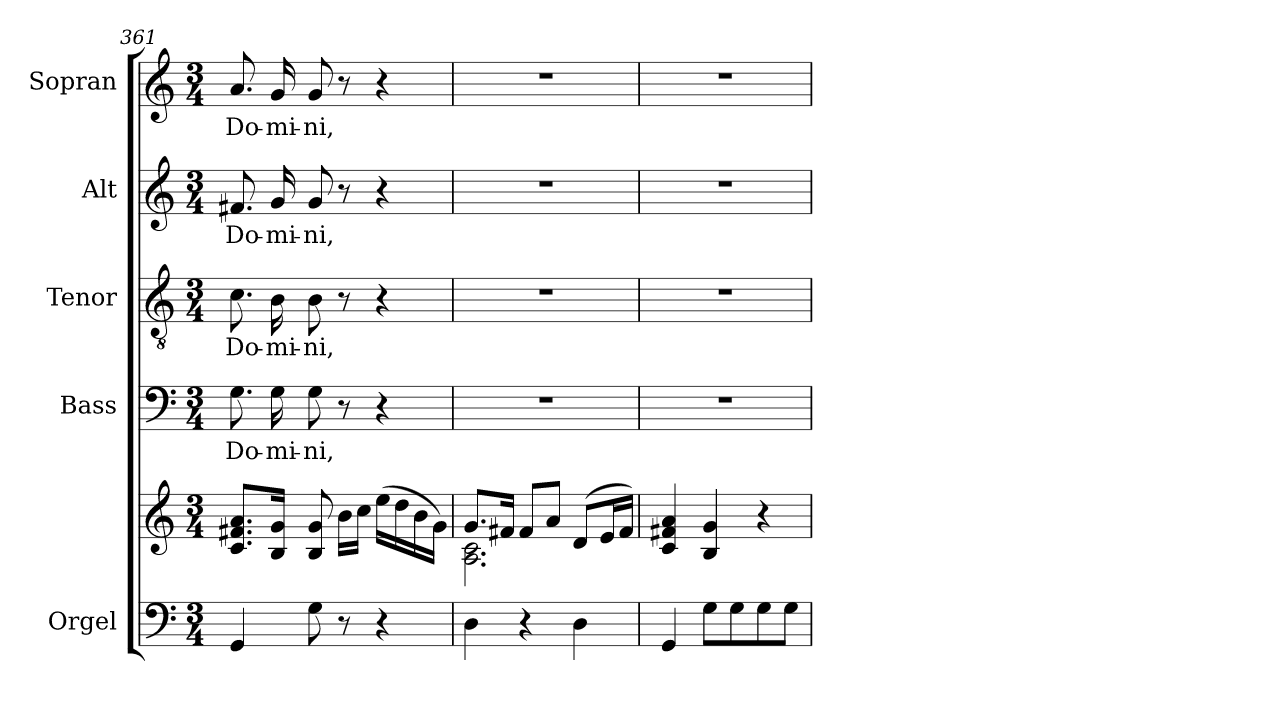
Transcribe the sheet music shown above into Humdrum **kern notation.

**kern	**kern	**kern	**text	**kern	**text	**kern	**text	**kern	**text
*part5	*part5	*part4	*part4	*part3	*part3	*part2	*part2	*part1	*part1
*staff6	*staff5	*staff4	*staff4	*staff3	*staff3	*staff2	*staff2	*staff1	*staff1
*I"Orgel	*	*I"Bass	*	*I"Tenor	*	*I"Alt	*	*I"Sopran	*
*I'Org.	*	*I'B.	*	*I'T.	*	*I'A.	*	*I'S.	*
*clefF4	*clefG2	*clefF4	*	*clefGv2	*	*clefG2	*	*clefG2	*
*k[]	*k[]	*k[]	*	*k[]	*	*k[]	*	*k[]	*
*C:	*C:	*C:	*	*C:	*	*C:	*	*C:	*
*M3/4	*M3/4	*M3/4	*	*M3/4	*	*M3/4	*	*M3/4	*
=361	=361	=361	=361	=361	=361	=361	=361	=361	=361
!	!	!	!LO:LY:b	!	!LO:LY:b	!	!LO:LY:b	!	!LO:LY:b
4GG/	8.c/ 8.f#X/ 8.a/L	8.G\	Do-	8.c\	Do-	8.f#X/	Do-	8.a/	Do-
!	!	!	!LO:LY:b	!	!LO:LY:b	!	!LO:LY:b	!	!LO:LY:b
.	16B/ 16g/Jk	16G\	-mi-	16B\	-mi-	16g/	-mi-	16g/	-mi-
!	!	!	!LO:LY:b	!	!LO:LY:b	!	!LO:LY:b	!	!LO:LY:b
8G\	8B/ 8g/	8G\	-ni,	8B\	-ni,	8g/	-ni,	8g/	-ni,
8r	16b\LL	8r	.	8r	.	8r	.	8r	.
.	16cc\JJ	.	.	.	.	.	.	.	.
4r	(>16ee\LL	4r	.	4r	.	4r	.	4r	.
.	16dd\	.	.	.	.	.	.	.	.
.	16b\	.	.	.	.	.	.	.	.
.	16g\JJ)	.	.	.	.	.	.	.	.
!!LO:PB:g=z
=362	=362	=362	=362	=362	=362	=362	=362	=362	=362
*	*^	*	*	*	*	*	*	*	*
4D\	8.g/L	2.A\ 2.c\	2.r	.	2.r	.	2.r	.	2.r	.
.	16f#X/Jk	.	.	.	.	.	.	.	.	.
4r	8f#/L	.	.	.	.	.	.	.	.	.
.	8a/J	.	.	.	.	.	.	.	.	.
4D\	(>8d/L	.	.	.	.	.	.	.	.	.
.	16e/L	.	.	.	.	.	.	.	.	.
.	16f#/JJ)	.	.	.	.	.	.	.	.	.
*	*v	*v	*	*	*	*	*	*	*	*
=363	=363	=363	=363	=363	=363	=363	=363	=363	=363
4GG/	4c/ 4f#X/ 4a/	2.r	.	2.r	.	2.r	.	2.r	.
8G\L	4B/ 4g/	.	.	.	.	.	.	.	.
8G\	.	.	.	.	.	.	.	.	.
8G\	4r	.	.	.	.	.	.	.	.
8G\J	.	.	.	.	.	.	.	.	.
=	=	=	=	=	=	=	=	=	=
*-	*-	*-	*-	*-	*-	*-	*-	*-	*-
